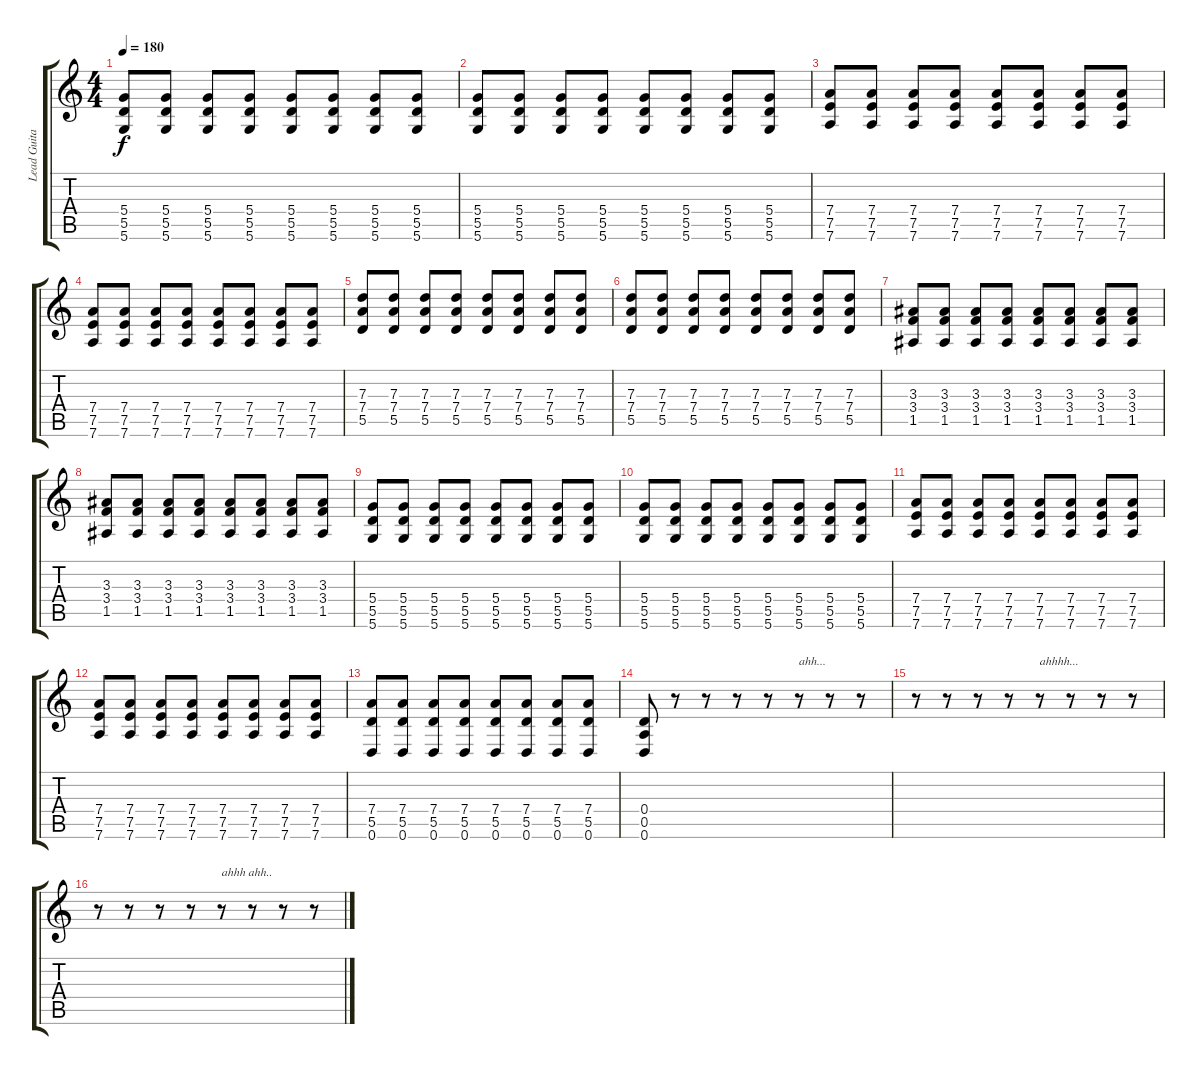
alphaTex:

\track ("Lead Guitar" "Lead Guita") {instrument distortionguitar}
\staff {score tabs}
\tuning (E4 B3 G3 D3 A2 D2) {hide}
\ts (4 4)
\tempo 180
\clef g2
\ks c
(5.4 5.5 5.6).8{dy f} (5.4 5.5 5.6).8 (5.4 5.5 5.6).8 (5.4 5.5 5.6).8 (5.4 5.5 5.6).8 (5.4 5.5 5.6).8 (5.4 5.5 5.6).8 (5.4 5.5 5.6).8 |
(5.4 5.5 5.6).8 (5.4 5.5 5.6).8 (5.4 5.5 5.6).8 (5.4 5.5 5.6).8 (5.4 5.5 5.6).8 (5.4 5.5 5.6).8 (5.4 5.5 5.6).8 (5.4 5.5 5.6).8 |
(7.4 7.5 7.6).8 (7.4 7.5 7.6).8 (7.4 7.5 7.6).8 (7.4 7.5 7.6).8 (7.4 7.5 7.6).8 (7.4 7.5 7.6).8 (7.4 7.5 7.6).8 (7.4 7.5 7.6).8 |
(7.4 7.5 7.6).8 (7.4 7.5 7.6).8 (7.4 7.5 7.6).8 (7.4 7.5 7.6).8 (7.4 7.5 7.6).8 (7.4 7.5 7.6).8 (7.4 7.5 7.6).8 (7.4 7.5 7.6).8 |
(7.3 7.4 5.5).8 (7.3 7.4 5.5).8 (7.3 7.4 5.5).8 (7.3 7.4 5.5).8 (7.3 7.4 5.5).8 (7.3 7.4 5.5).8 (7.3 7.4 5.5).8 (7.3 7.4 5.5).8 |
(7.3 7.4 5.5).8 (7.3 7.4 5.5).8 (7.3 7.4 5.5).8 (7.3 7.4 5.5).8 (7.3 7.4 5.5).8 (7.3 7.4 5.5).8 (7.3 7.4 5.5).8 (7.3 7.4 5.5).8 |
(3.3 3.4 1.5).8 (3.3 3.4 1.5).8 (3.3 3.4 1.5).8 (3.3 3.4 1.5).8 (3.3 3.4 1.5).8 (3.3 3.4 1.5).8 (3.3 3.4 1.5).8 (3.3 3.4 1.5).8 |
(3.3 3.4 1.5).8 (3.3 3.4 1.5).8 (3.3 3.4 1.5).8 (3.3 3.4 1.5).8 (3.3 3.4 1.5).8 (3.3 3.4 1.5).8 (3.3 3.4 1.5).8 (3.3 3.4 1.5).8 |
(5.4 5.5 5.6).8 (5.4 5.5 5.6).8 (5.4 5.5 5.6).8 (5.4 5.5 5.6).8 (5.4 5.5 5.6).8 (5.4 5.5 5.6).8 (5.4 5.5 5.6).8 (5.4 5.5 5.6).8 |
(5.4 5.5 5.6).8 (5.4 5.5 5.6).8 (5.4 5.5 5.6).8 (5.4 5.5 5.6).8 (5.4 5.5 5.6).8 (5.4 5.5 5.6).8 (5.4 5.5 5.6).8 (5.4 5.5 5.6).8 |
(7.4 7.5 7.6).8 (7.4 7.5 7.6).8 (7.4 7.5 7.6).8 (7.4 7.5 7.6).8 (7.4 7.5 7.6).8 (7.4 7.5 7.6).8 (7.4 7.5 7.6).8 (7.4 7.5 7.6).8 |
(7.4 7.5 7.6).8 (7.4 7.5 7.6).8 (7.4 7.5 7.6).8 (7.4 7.5 7.6).8 (7.4 7.5 7.6).8 (7.4 7.5 7.6).8 (7.4 7.5 7.6).8 (7.4 7.5 7.6).8 |
(7.4 5.5 0.6).8 (7.4 5.5 0.6).8 (7.4 5.5 0.6).8 (7.4 5.5 0.6).8 (7.4 5.5 0.6).8 (7.4 5.5 0.6).8 (7.4 5.5 0.6).8 (7.4 5.5 0.6).8 |
(0.4 0.5 0.6).8 r.8 r.8 r.8 r.8 r.8{txt "ahh..."} r.8 r.8 |
r.8 r.8 r.8 r.8 r.8{txt "ahhhh..."} r.8 r.8 r.8 |
r.8 r.8 r.8 r.8 r.8{txt "ahhh ahh.."} r.8 r.8 r.8
